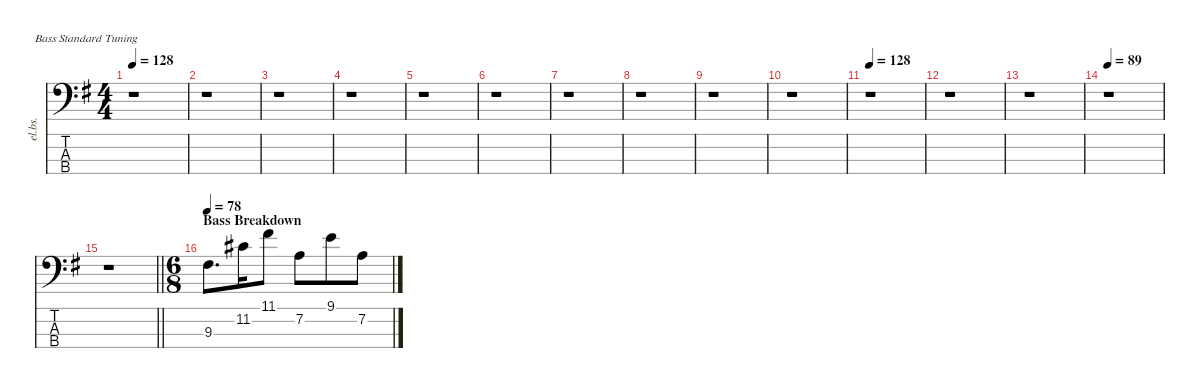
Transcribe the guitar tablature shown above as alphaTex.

\defaultSystemsLayout 4
\hideDynamics
\bracketExtendMode nobrackets
\otherSystemsTrackNameOrientation horizontal
\track ("Lead Cliff I" "el.bs.") {instrument electricbassfinger}
\staff {score tabs}
\tuning (G2 D2 A1 E1)
\ts (4 4)
\tempo 128
\clef f4
\ks eminor
r.1{dy f beam Down} |
r.1{beam Down} |
r.1{beam Down} |
r.1{beam Down} |
r.1{beam Down} |
r.1{beam Down} |
r.1{beam Down} |
r.1{beam Down} |
r.1{beam Down} |
r.1{beam Down} |
\tempo 128
r.1{beam Down} |
r.1{beam Down} |
r.1{beam Down} |
\tempo 89
r.1{beam Down} |
\barLineRight lightlight
r.1{beam Down} |
\ts (6 8)
\beaming (8 3 3)
\section ("" "Bass Breakdown")
\tempo 78
9.3{acc #}.8{d instrument electricbassfinger beam Down} 11.2{acc #}.16{beam Down} 11.1{acc #}.8{beam Down} 7.2{acc forcenatural}.8{beam Down} 9.1{acc forcenatural}.8{beam Down} 7.2{acc forcenatural}.8{beam Down}
